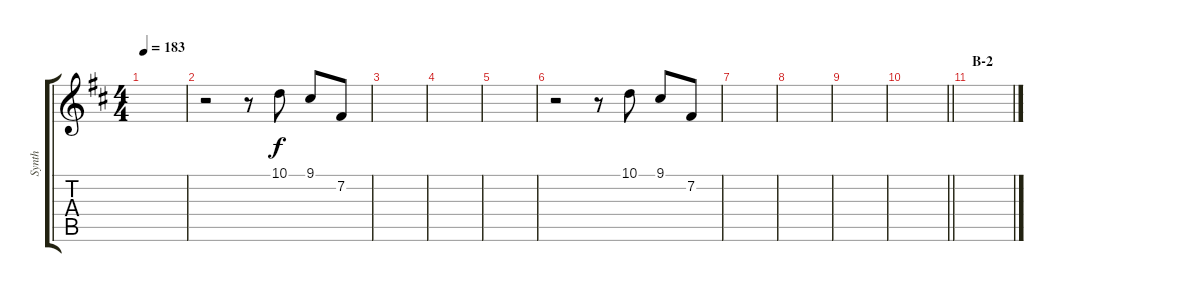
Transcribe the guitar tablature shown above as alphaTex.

\track ("Synth" "Synth") {instrument pad1newage}
\staff {score tabs}
\tuning (E4 B3 G3 D3 A2 E2) {hide}
\ts (4 4)
\tempo 183
\clef g2
\ks d
|
r.2 r.8 10.1.8 9.1.8 7.2.8 |
|
|
|
r.2 r.8 10.1.8 9.1.8 7.2.8 |
|
|
|
\barLineRight lightlight
|
\section ("" "B-2")
